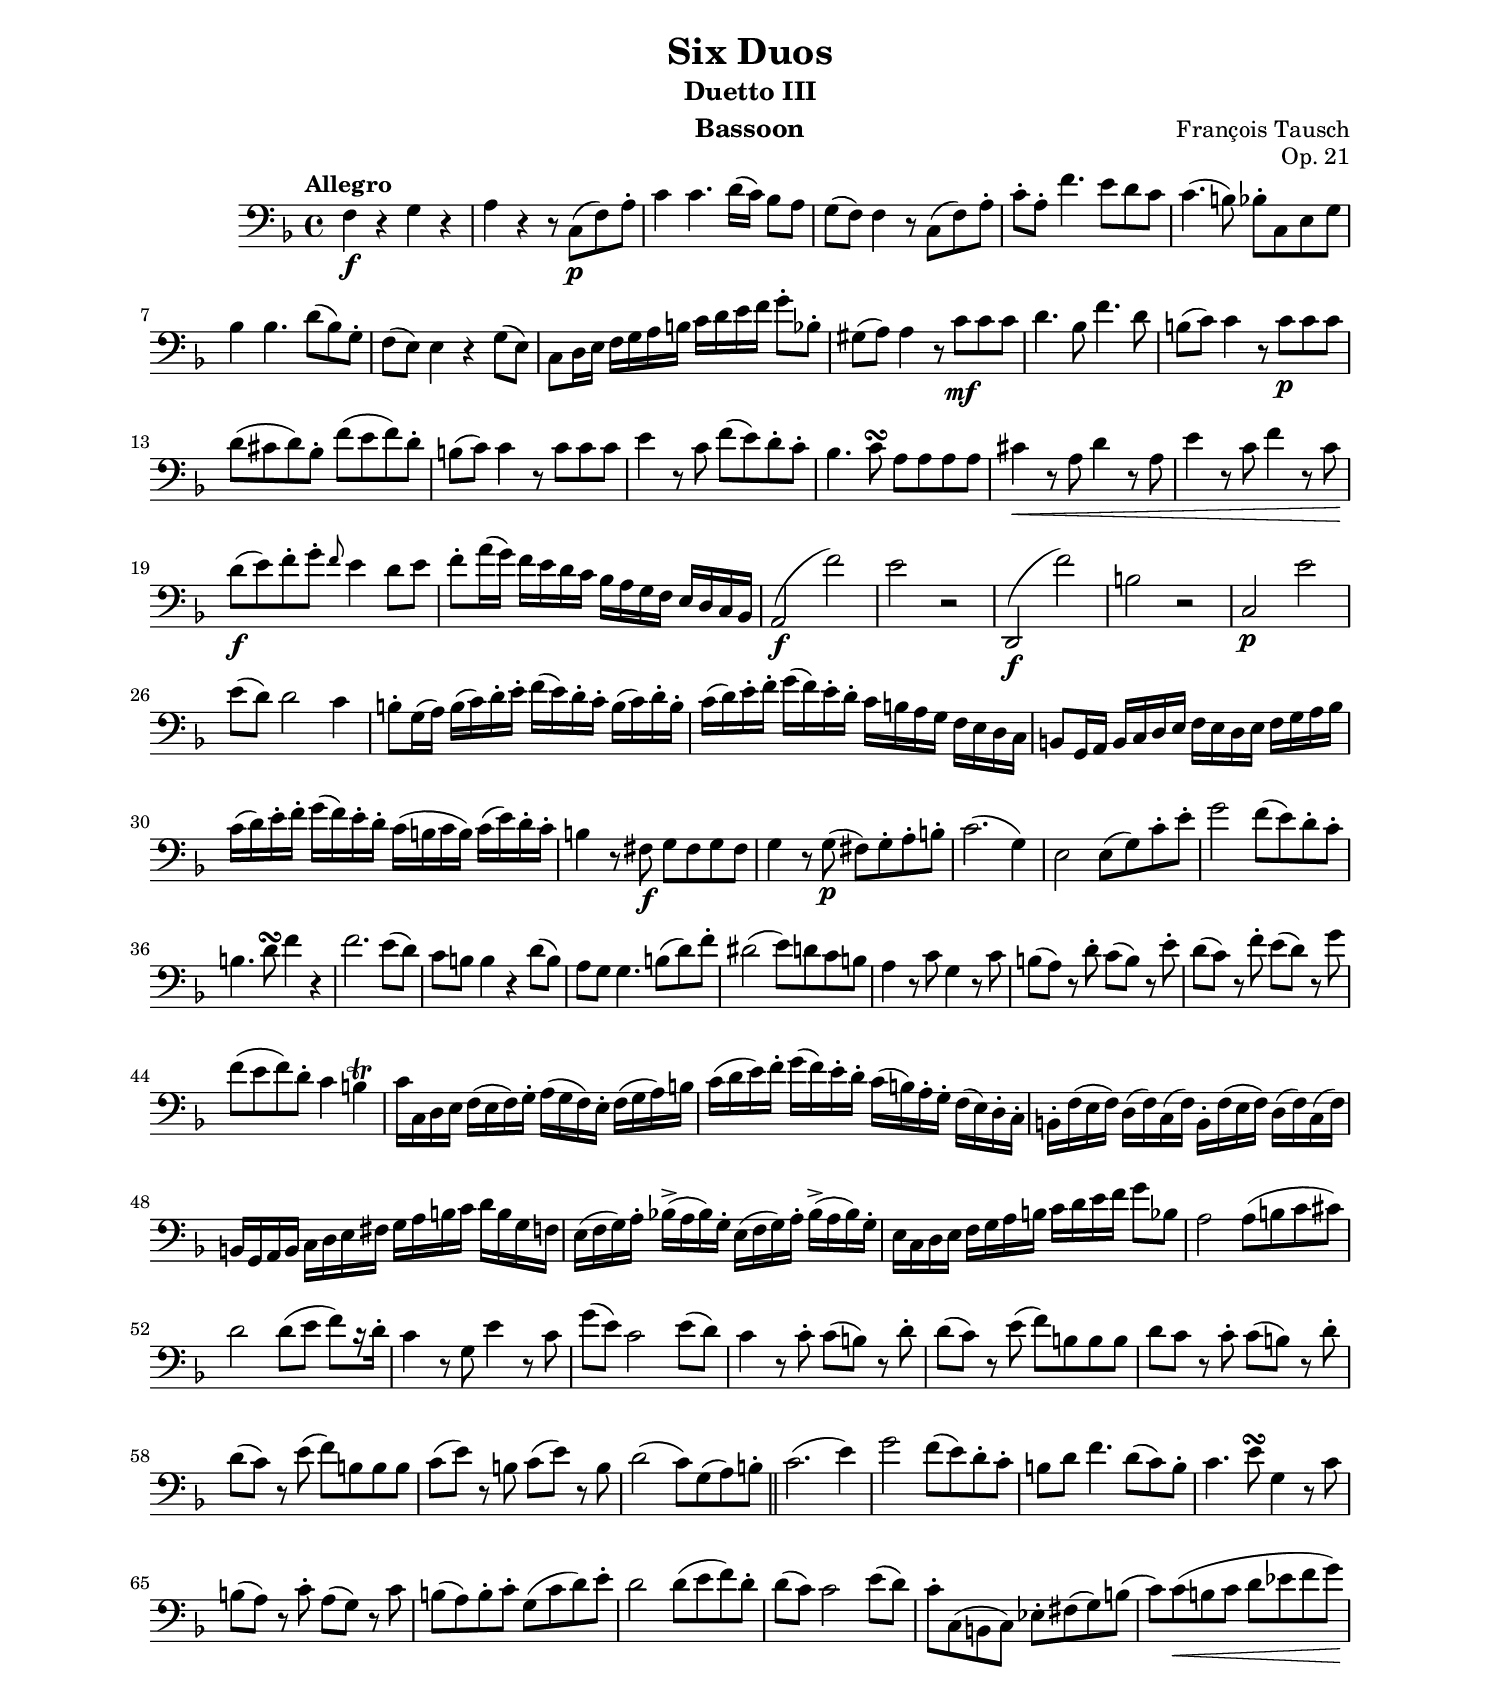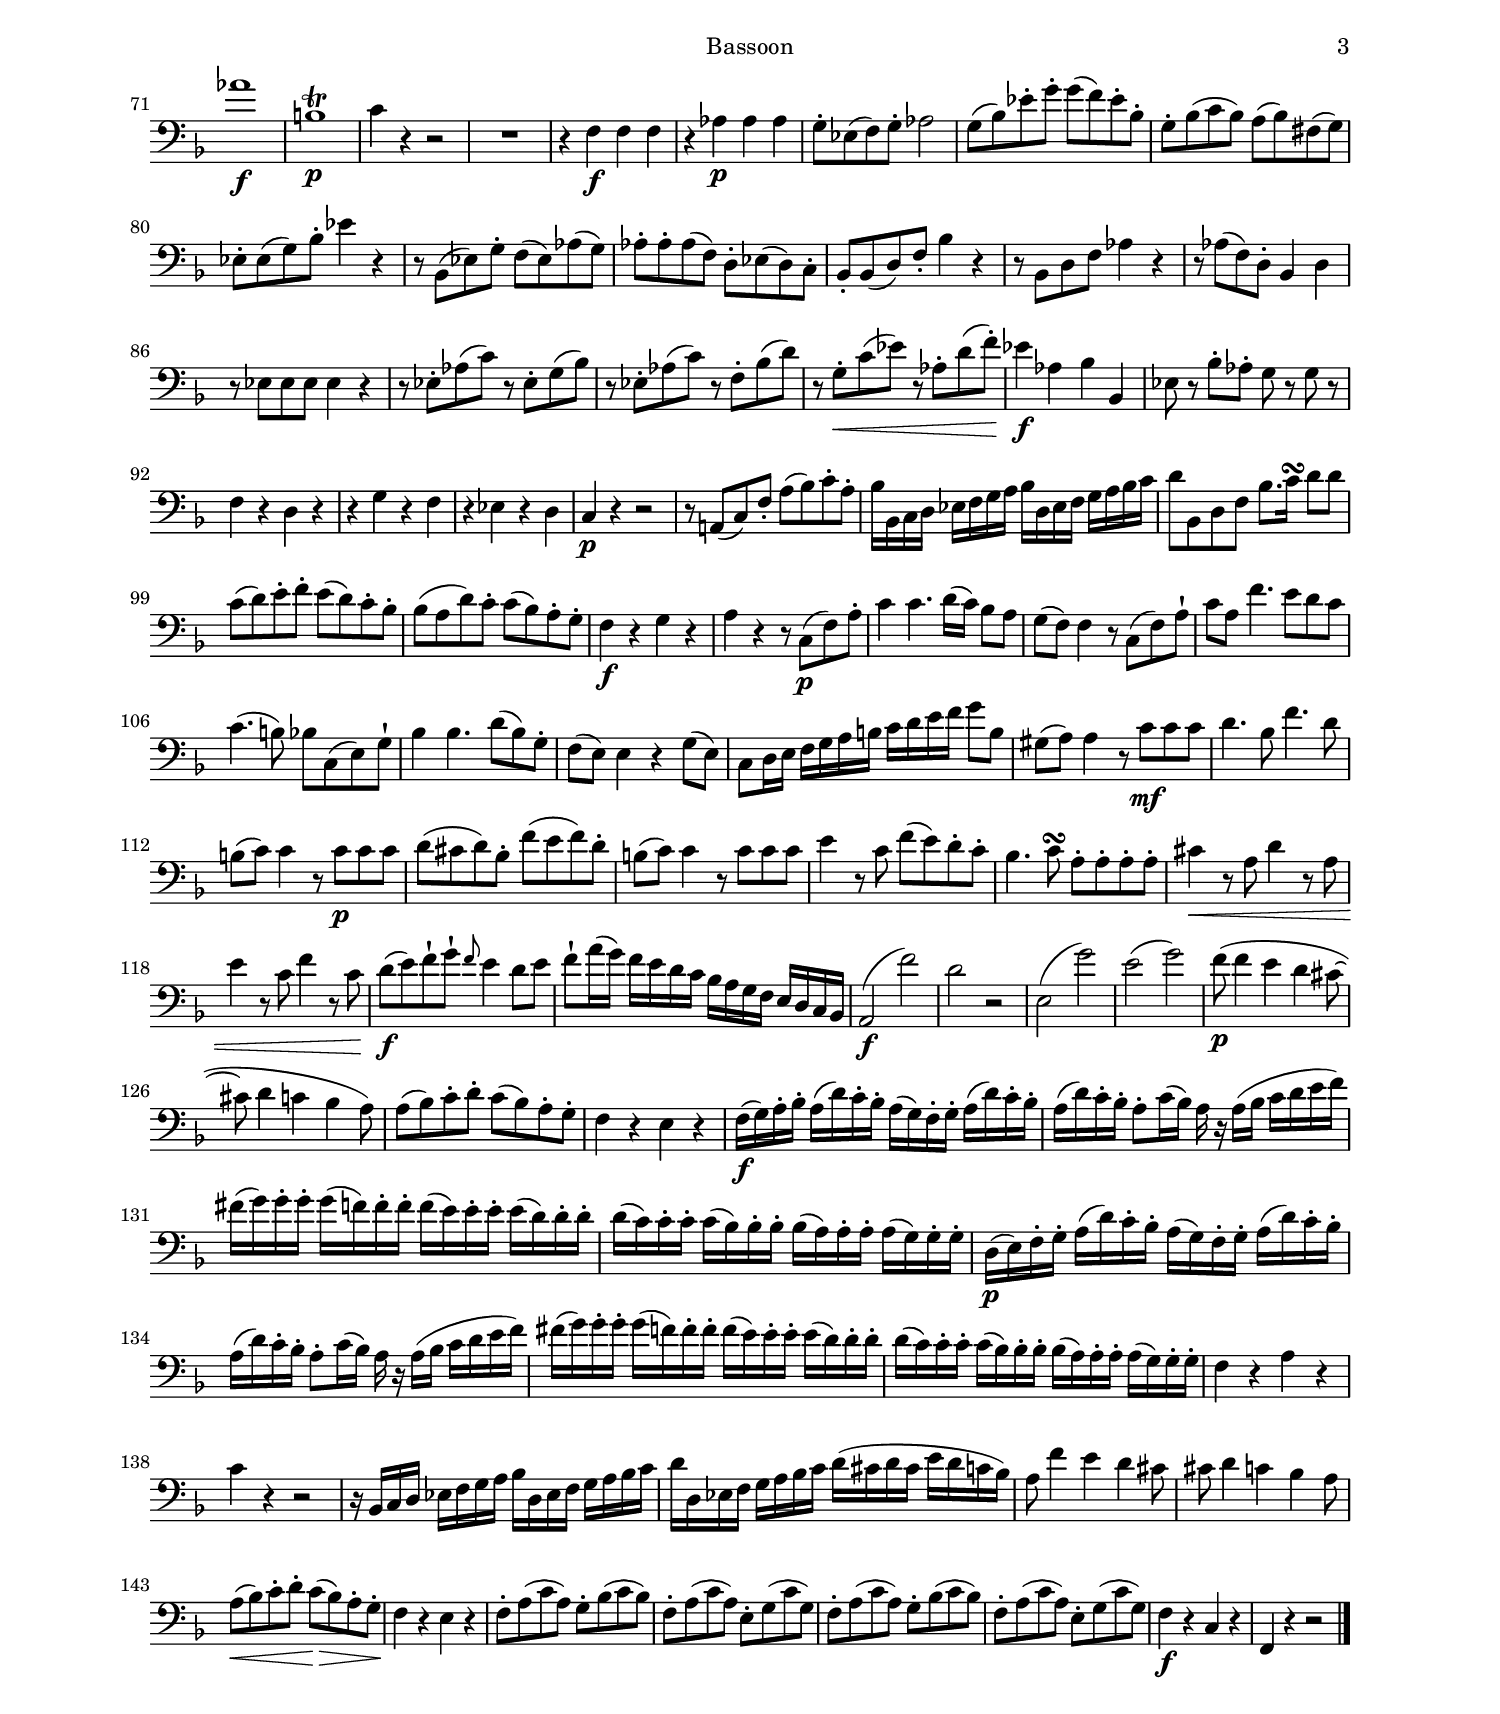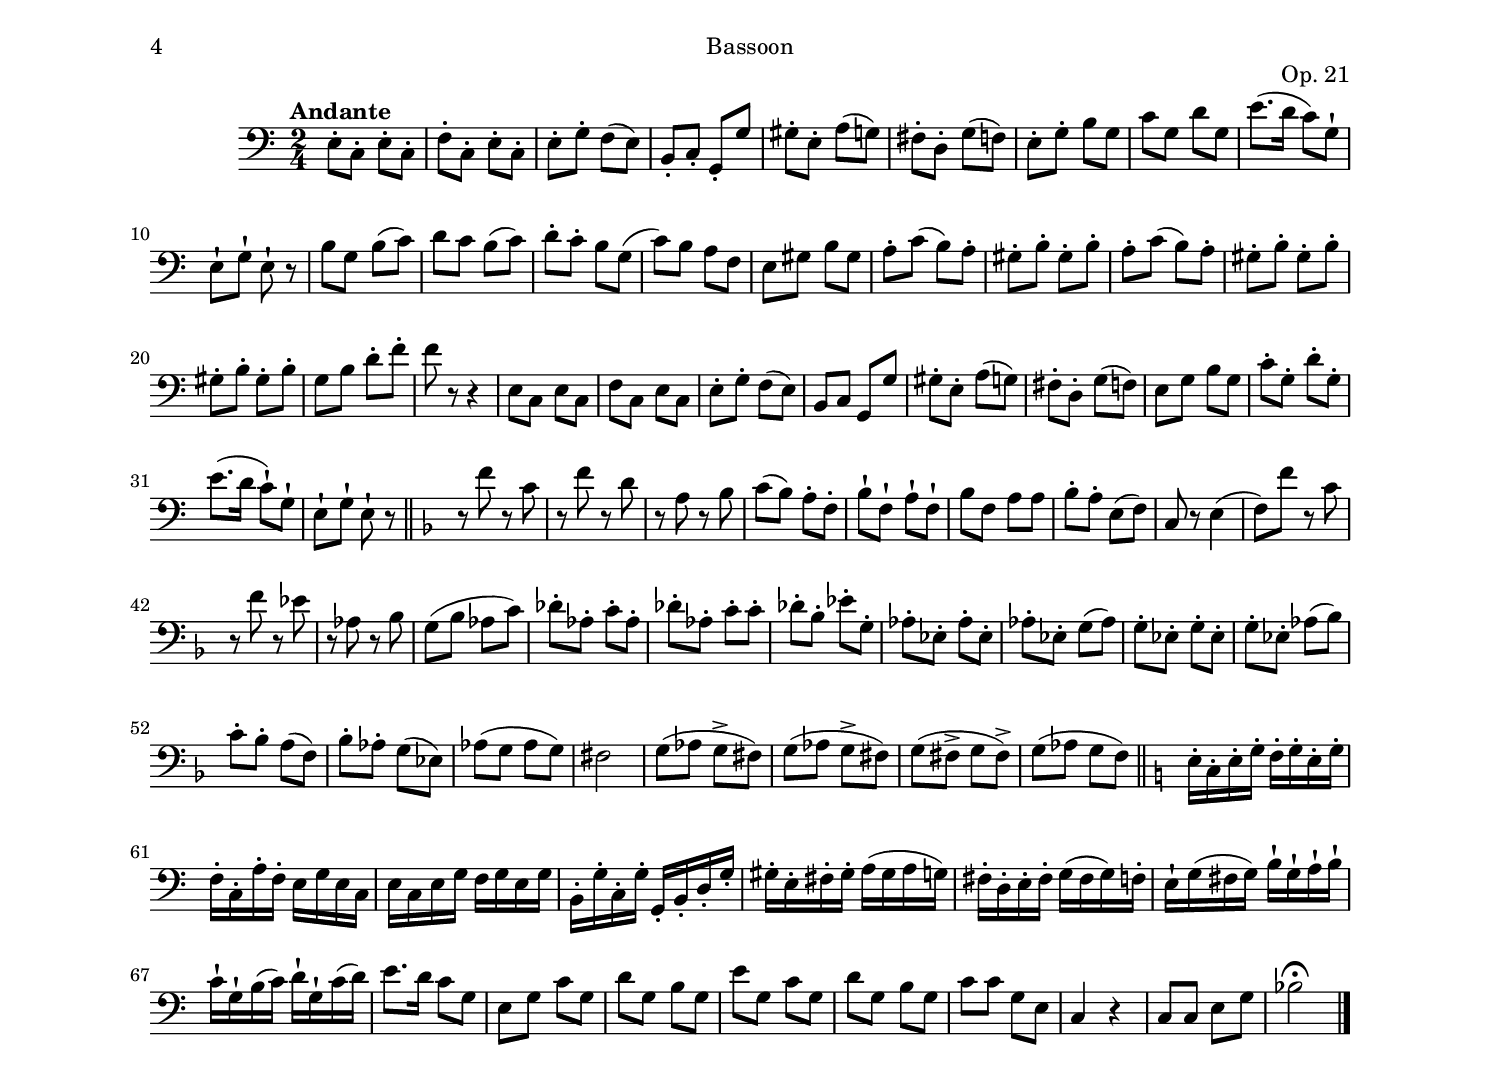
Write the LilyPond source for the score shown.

\version "2.19.64"
\pointAndClickOff

\include "../defs.ly"
ThreeOneBassoon = \relative f {
    \clef "bass"
    \key f \major
    \time 4/4
    \tempo "Allegro" 4=120 | % 1
    f4 \f r4 g4 r4 | % 2
    a4 r4 r8 c,8 \p ( f8 ) a8 -. | % 3
    c4 c4. d16 ( c16 ) bes8 a8 | % 4
    g8 ( f8 ) f4 r8 c8 ( f8 ) a8 -. | % 5
    c8 -. a8 -. f'4. e8 d8 c8 | % 6
    c4. ( b8 ) bes8 -. c,8 e8 g8 | % 7
    bes4 bes4. d8 ( bes8 ) g8 -. | % 8
    f8 ( e8 ) e4 r4 g8 ( e8 ) | % 9
    c8 d16 e16 f16 g16 a16 b16 c16 d16 e16 f16 g8 -. bes,8 -. |
    \barNumberCheck #10
    gis8 ( a8 ) a4 r8 c8 \mf c8 c8 | % 11
    d4. bes8 f'4. d8 | % 12
    b8 ( c8 ) c4 r8 c8 \p c8 c8 | % 13
    d8 ( cis8 d8 ) bes8 -. f'8 ( e8 f8 ) d8 -. | % 14
    b8 ( c8 ) c4 r8 c8 c8 c8 | % 15
    e4 r8 c8 f8 ( e8 ) d8 -. c8 -. | % 16
    bes4. c8 \turn a8 a8 a8 a8 | % 17
    cis4 \< r8 a8 d4 r8 a8 | % 18
    e'4 r8 c8 f4 r8 c8 | % 19
    d8 \f ( e8 ) f8 -. g8 -. \grace { f8 } e4 d8 e8 | \barNumberCheck #20
    f8 -. a16 ( g16 ) f16 e16 d16 c16 bes16 a16 g16 f16 e16 d16 c16 bes16
    | % 21
    a2 \f ( f''2 ) | % 22
    e2 r2 | % 23
    d,,2 \f ( f''2 ) | % 24
    b,2 r2 | % 25
    c,2 \p e'2 | % 26
    e8 ( d8 ) d2 c4 | % 27
    b8 -. g16 ( a16 ) b16 ( c16 ) d16 -. e16 -. f16 ( e16 ) d16 -. c16
    -. b16 ( c16 ) d16 -. b16 -. | % 28
    c16 ( d16 ) e16 -. f16 -. g16 ( f16 ) e16 -. d16 -. c16 b16 a16 g16
    f16 e16 d16 c16 | % 29
    b8 g16 a16 b16 c16 d16 e16 f16 e16 d16 e16 f16 g16 a16 bes16 |
    \barNumberCheck #30
    c16 ( d16 ) e16 -. f16 -. g16 ( f16 ) e16 -. d16 -. c16 ( b16 c16 b16
    ) c16 ( e16 ) d16 -. c16 -. | % 31
    b4 r8 fis8 \f g8 fis8 g8 fis8 | % 32
    g4 r8 g8 \p ( fis8 ) g8 -. a8 -. b8 -. | % 33
    c2. ( g4 ) | % 34
    e2 e8 ( g8 ) c8 -. e8 -. | % 35
    g2 f8 ( e8 ) d8 -. c8 -. | % 36
    b4. d8 \turn f4 r4 | % 37
    f2. e8 ( d8 ) | % 38
    c8 b8 b4 r4 d8 ( b8 ) | % 39
    a8 g8 g4. b8 ( d8 ) f8 -. | \barNumberCheck #40
    dis2 ( e8 ) d8 c8 b8 | % 41
    a4 r8 c8 g4 r8 c8 | % 42
    b8 ( a8 ) r8 d8 -. c8 ( b8 ) r8 e8 -. | % 43
    d8 ( c8 ) r8 f8 -. e8 ( d8 ) r8 g8 | % 44
    f8 ( e8 f8 ) d8 -. c4 b4 \trill | % 45
    c16 c,16 d16 e16 f16 ( e16 f16 ) g16 -. a16 ( g16 f16 ) e16 -. f16 (
    g16 a16 ) b16 | % 46
    c16 ( d16 e16 ) f16 -. g16 ( f16 ) e16 -. d16 -. c16 ( b16 ) a16 -.
    g16 -. f16 ( e16 ) d16 -. c16 -. | % 47
    b16 -. f'16 ( e16 f16 ) d16 ( f16 ) c16 ( f16 ) b,16 -. f'16 ( e16 f16
    ) d16 ( f16 ) c16 ( f16 ) | % 48
    b,16 g16 a16 b16 c16 d16 e16 fis16 g16 a16 b16 c16 d16 b16 g16 f16 | % 49
    e16 ( f16 g16 ) a16 -.
      bes!16 ( -> a16 bes16 ) g16 -.
      e16 ( f16 g16 ) a16 -.
      bes16 ( -> a16 bes16 ) g16 -. | \barNumberCheck #50
    e16 c16 d16 e16 f16 g16 a16 b16 c16 d16 e16 f16 g8 bes,8 | % 51
    a2 a8 ( b8 c8 cis8 ) | % 52
    d2 d8 ( e8 f8 ) [ r16 d16 -. ] | % 53
    c4 r8 g8 e'4 r8 c8 | % 54
    g'8 ( e8 ) c2 e8 ( d8 ) | % 55
    c4 r8 c8 -. c8 ( b8 ) r8 d8 -. | % 56
    d8 ( c8 ) r8 e8 ( f8 ) b,8 b8 b8 | % 57
    d8 c8 r8 c8 -. c8 ( b8 ) r8 d8 -. | % 58
    d8 ( c8 ) r8 e8 ( f8 ) b,8 b8 b8 | % 59
    c8 ( e8 ) r8 b8 c8 ( e8 ) r8 b8 | \barNumberCheck #60
    d2 ( c8 ) g8 ( a8 ) b8 -. \bar "||"
    c2. ( e4 ) | % 62
    g2 f8 ( e8 ) d8 -. c8 -. | % 63
    b8 d8 f4. d8 ( c8 ) b8 -. | % 64
    c4. e8 \turn g,4 r8 c8 | % 65
    b8 ( a8 ) r8 c8 -. a8 ( g8 ) r8 c8 | % 66
    b8 ( a8 ) b8 -. c8 -. g8 ( c8 d8 ) e8 -. | % 67
    d2 d8 ( e8 f8 ) d8 -. | % 68
    d8 ( c8 ) c2 e8 ( d8 ) | % 69
    c8 -. c,8 ( b8 c8 ) es8 -. fis8 ( g8 ) b8 ( | \barNumberCheck #70
    c8 ) c8 \< ( b8 c8 d8 es8 f8 g8 ) | % 71
    as1 \f| % 72
    b,1 \trill \p | % 73
    c4 r4 r2 | % 74
    R1 | % 75
    r4 f,4 \f f4 f4 | % 76
    r4 as4 \p as4 as4 | % 77
    g8 -. es8 ( f8 ) g8 -. as2 | % 78
    g8 ( bes8 ) es8 -. g8 -. g8 ( f8 ) es8 -. bes8 -. | % 79
    g8 -. bes8 ( c8 bes8 ) a8 ( bes8 ) fis8 ( g8 ) | \barNumberCheck #80
    es8 -. es8 ( g8 ) bes8 -. es4 r4 | % 81
    r8 bes,8 ( es8 ) g8 -. f8 ( es8 ) as8 ( g8 ) | % 82
    as8 -. as8 -. as8 ( f8 ) d8 -. es8 ( d8 ) c8 -. | % 83
    bes8 -. bes8 ( d8 ) f8 -. bes4 r4 | % 84
    r8 bes,8 d8 f8 as4 r4 | % 85
    r8 as8 ( f8 ) d8 -. bes4 d4 | % 86
    r8 es8 es8 es8 es4 r4 | % 87
    r8 es8 -. as8 ( c8 ) r8 es,8 -. g8 ( bes8 ) | % 88
    r8 es,8 -. as8 ( c8 ) r8 f,8 -. bes8 ( d8 ) | % 89
    r8 g,8 -. \< c8 ( es8 ) r8 as,8 -. d8 ( f8 ) -. | \barNumberCheck #90
    es4 \f as,4 bes4 bes,4 | % 91
    es8 r8 bes'8 -. as8 -. g8 r8 g8 r8 | % 92
    f4 r4 d4 r4 | % 93
    r4 g4 r4 f4 | % 94
    r4 es4 r4 d4 | % 95
    c4 \p r4 r2 | % 96
    r8 a!8 ( c8 ) f8 -. a8 ( bes8 ) c8 -. a8 -. | % 97
    bes16 bes,16 c16 d16 es16 f16 g16 a16 bes16 d,16 es16 f16 g16 a16
    bes16 c16 | % 98
    d8 bes,8 d8 f8 bes8. c16 \turn d8 d8 | % 99
    c8 ( d8 ) e8 -. f8 -. e8 ( d8 ) c8 -. bes8 -. | \barNumberCheck #100
    bes8 ( a8 d8 ) c8 -. c8 ( bes8 ) a8 -. g8 -. | % 101
    f4 \f r4 g4 r4 | % 102
    a4 r4 r8 c,8 \p ( f8 ) a8 -. | % 103
    c4 c4. d16 ( c16 ) bes8 a8 | % 104
    g8 ( f8 ) f4 r8 c8 ( f8 ) a8 -! | % 105
    c8 a8 f'4. e8 d8 c8 | % 106
    c4. ( b8 ) bes8 c,8 ( e8 ) g8 -! | % 107
    bes4 bes4. d8 ( bes8 ) g8 -. | % 108
    f8 ( e8 ) e4 r4 g8 ( e8 ) | % 109
    c8 d16 e16 f16 g16 a16 b16 c16 d16 e16 f16 g8 b,8 | \barNumberCheck
    #110
    gis8 ( a8 ) a4 r8 c8 \mf c8 c8 | % 111
    d4. bes8 f'4. d8 | % 112
    b8 ( c8 ) c4 r8 c8 \p c8 c8 | % 113
    d8 ( cis8 d8 ) bes8 -. f'8 ( e8 f8 ) d8 -. | % 114
    b8 ( c8 ) c4 r8 c8 c8 c8 | % 115
    e4 r8 c8 f8 ( e8 ) d8 -. c8 -. | % 116
    bes4. c8 \turn a8 -. a8 -. a8 -. a8 -. | % 117
    cis4 \< r8 a8 d4 r8 a8 | % 118
    e'4 r8 c8 f4 r8 c8 | % 119
    d8 \f ( e8 ) f8 -! g8 -! \grace { f8 } e4 d8 e8 | \barNumberCheck #120
    f8 -! a16 ( g16 ) f16 e16 d16 c16 bes16 a16 g16 f16 e16 d16 c16 bes16
    | % 121
    a2 \f( f''2 ) | % 122
    d2 r2 | % 123
    e,2 ( g'2 ) | % 124
    e2 ( g2 ) | % 125
    f8 \p ( f4 e4 d4 cis8 ~ | % 126
    cis8 d4 c4 bes4 a8 ) | % 127
    a8 ( bes8 ) c8 -. d8 -. c8 ( bes8 ) a8 -. g8 -. | % 128
    f4 r4 e4 r4 | % 129
    f16 \f ( g16 ) a16 -. bes16 -. a16 ( d16 ) c16 -. bes16 -. a16 ( g16 )
    f16 -. g16 -. a16 ( d16 ) c16 -. bes16 -. | \barNumberCheck #130
    a16 ( d16 ) c16 -. bes16 -. a8 -. c16 ( bes16 ) a16 r16 a16 ( bes16
    c16 d16 e16 f16 ) | % 131
    fis16 ( g16 ) g16 -. g16 -. g16 ( f16 ) f16 -. f16 -. f16 ( e16 ) e16
    -. e16 -. e16 ( d16 ) d16 -. d16 -. | % 132
    d16 ( c16 ) c16 -. c16 -. c16 ( bes16 ) bes16 -. bes16 -. bes16 ( a16
    ) a16 -. a16 -. a16 ( g16 ) g16 -. g16 -. | % 133
    d16 \p ( e16 ) f16 -. g16 -. a16 ( d16 ) c16 -. bes16 -. a16 ( g16 ) f16
    -. g16 -. a16 ( d16 ) c16 -. bes16 -. | % 134
    a16 ( d16 ) c16 -. bes16 -. a8 -. c16 ( bes16 ) a16 r16 a16 ( bes16
    c16 d16 e16 f16 ) | % 135
    fis16 ( g16 ) g16 -. g16 -. g16 ( f16 ) f16 -. f16 -. f16 ( e16 ) e16
    -. e16 -. e16 ( d16 ) d16 -. d16 -. | % 136
    d16 ( c16 ) c16 -. c16 -. c16 ( bes16 ) bes16 -. bes16 -. bes16 ( a16
    ) a16 -. a16 -. a16 ( g16 ) g16 -. g16 -. | % 137
    f4 r4 a4 r4 | % 138
    c4 r4 r2 | % 139
    r16 bes,16 c16 d16 es16 f16 g16 a16 bes16 d,16 es16 f16 g16 a16 bes16
    c16 | \barNumberCheck #140
    d16 d,16 es16 f16 g16 a16 bes16 c16 d16 ( cis16 d16 cis16 e16 d16 c16
    bes16 ) | % 141
    a8 f'4 e4 d4 cis8 | % 142
    cis8 d4 c4 bes4 a8 | % 143
    a8 \< ( bes8 ) c8 -. d8 -.
      c8 \> ( bes8 ) a8 -. g8 -. \! | % 144
    f4 r4 e4 r4 | % 145
    f8 -. a8 ( c8 a8 ) g8 -. bes8 ( c8 bes8 ) | % 146
    f8 -. a8 ( c8 a8 ) e8 -. g8 ( c8 g8 ) | % 147
    f8 -. a8 ( c8 a8 ) g8 -. bes8 ( c8 bes8 ) | % 148
    f8 -. a8 ( c8 a8 ) e8 -. g8 ( c8 g8 ) | % 149
    f4 \f r4 c4 r4 | \barNumberCheck #150
    f,4 r4 r2 \bar "|."
}

ThreeTwoBassoon = \relative e {
    \clef "bass"
    \key c \major
    \time 2/4
    \tempo "Andante" 4=48 | % 1
    e8 -. c8 -. e8 -. c8 -. | % 2
    f8 -. c8 -. e8 -. c8 -. | % 3
    e8 -. g8 -. f8 ( e8 ) | % 4
    b8 -. c8 -. g8 -. g'8 | % 5
    gis8 -. e8 -. a8 ( g8 ) | % 6
    fis8 -. d8 -. g8 ( f8 ) | % 7
    e8 -. g8 -. b8 g8 | % 8
    c8 g8 d'8 g,8 | % 9
    e'8. ( d16 c8 ) g8 -! | \barNumberCheck #10
    e8 -! g8 -! e8 -! r8 | % 11
    b'8 g8 b8 ( c8 ) | % 12
    d8 c8 b8 ( c8 ) | % 13
    d8 -. c8 -. b8 g8 ( | % 14
    c8 ) b8 a8 f8 | % 15
    e8 gis8 b8 gis8 | % 16
    a8 -. c8 ( b8 ) a8 -. | % 17
    gis8 -. b8 -. gis8 -. b8 -. | % 18
    a8 -. c8 ( b8 ) a8 -. | % 19
    gis8 -. b8 -. gis8 -. b8 -. | \barNumberCheck #20
    gis8 -. b8 -. gis8 -. b8 -. | % 21
    g8 b8 d8 -. f8 -. | % 22
    f8 r8 r4 | % 23
    e,8 c8 e8 c8 | % 24
    f8 c8 e8 c8 | % 25
    e8 -. g8 -. f8 ( e8 ) | % 26
    b8 c8 g8 g'8 | % 27
    gis8 -. e8 -. a8 ( g8 ) | % 28
    fis8 -. d8 -. g8 ( f8 ) | % 29
    e8 g8 b8 g8 | \barNumberCheck #30
    c8 -. g8 -. d'8 -. g,8 -. | % 31
    e'8. ( d16 c8 ) -! g8 -! | % 32
    e8 -! g8 -! e8 -! r8 \bar "||"
    \key f \major | % 33
    r8 f'8 r8 c8 | % 34
    r8 f8 r8 d8 | % 35
    r8 a8 r8 bes8 | % 36
    c8 ( bes8 ) a8 -. f8 -. | % 37
    bes8 -! f8 -! a8 -! f8 -! | % 38
    bes8 f8 a8 a8 | % 39
    bes8 -. a8 -. e8 ( f8 ) | \barNumberCheck #40
    c8 r8 e4 ( | % 41
    f8 ) f'8 r8 c8 | % 42
    r8 f8 r8 es8 | % 43
    r8 as,8 r8 bes8 | % 44
    g8 ( bes8 as8 c8 ) | % 45
    des8 -. as8 -. c8 -. as8 -. | % 46
    des8 -. as8 -. c8 -. c8 -. | % 47
    des8 -. bes8 -. es8 -. g,8 -. | % 48
    as8 -. es8 -. as8 -. es8 -. | % 49
    as8 -. es8 -. g8 ( as8 ) | \barNumberCheck #50
    g8 -. es8 -. g8 -. es8 -. | % 51
    g8 -. es8 -. as8 ( bes8 ) | % 52
    c8 -. bes8 -. a8 ( f8 ) | % 53
    bes8 -. as8 -. g8 ( es8 ) | % 54
    as8 ( g8 as8 g8 ) | % 55
    fis2 | % 56
    g8 ( as8 g8 -> fis8 ) | % 57
    g8 ( as8 g8 -> fis8 ) | % 58
    g8 ( fis8 -> g8 fis8 ) -> | % 59
    g8 ( as8 g8 f8 ) \bar "||"
    \key c \major | \barNumberCheck #60
    e16 -. c16 -. e16 -. g16 -. f16 -. g16 -. e16 -. g16 -. | % 61
    f16 -. c16 -. a'16 -. f16 -. e16 g16 e16 c16 | % 62
    e16 c16 e16 g16 f16 g16 e16 g16 | % 63
    b,16 -. g'16 -. c,16 -. g'16 -. g,16 -. b16 -. d16 -. g16 -. | % 64
    gis16 -. e16 -. fis16 -. gis16 -. a16 ( gis16 a16 g16 ) | % 65
    fis16 -. d16 -. e16 -. fis16 -. g16 ( fis16 g16 ) f16 -. | % 66
    e16 -! g16 ( fis16 g16 ) b16 -! g16 -! a16 -! b16 -! | % 67
    c16 -! g16 -! b16 ( c16 ) d16 -! g,16 -! c16 ( d16 ) | % 68
    e8. d16 c8 g8 | % 69
    e8 g8 c8 g8 | \barNumberCheck #70
    d'8 g,8 b8 g8 | % 71
    e'8 g,8 c8 g8 | % 72
    d'8 g,8 b8 g8 | % 73
    c8 c8 g8 e8 | % 74
    c4 r4 | % 75
    c8 c8 e8 g8 | % 76
    bes2 ^\fermata \bar "|."
}


\header {
  title =  "Six Duos"
  composer = "François Tausch"
  opus = "Op. 21"
  instrument = "Bassoon"
}

\paper {
  paper-width = 10\in
  paper-height = 13\in
  top-margin = 1.0\in
  bottom-margin = 1.0\in
  left-margin = 1.0\in
  right-margin = 1.0\in
  page-breaking = #ly:page-turn-breaking
  first-page-number = 2
}

\bookpart {
  \header {
    subtitle = "Duetto III"
  }

  \score {
    \keepWithTag #'(withCue edited)
    \removeWithTag #'orig
    <<
      \new Staff
        <<
          \context Staff <<
            \set Score.tempoHideNote = ##t
            \context Voice { \ThreeOneBassoon }
          >>
        >>
    >>
    \layout {}
  }

  \score {
    \keepWithTag #'(withCue edited)
    \removeWithTag #'orig
    <<
      \new Staff
        <<
          \context Staff <<
            \set Score.tempoHideNote = ##t
            \context Voice { \ThreeTwoBassoon }
          >>
        >>
    >>
    \layout {}
  }
}